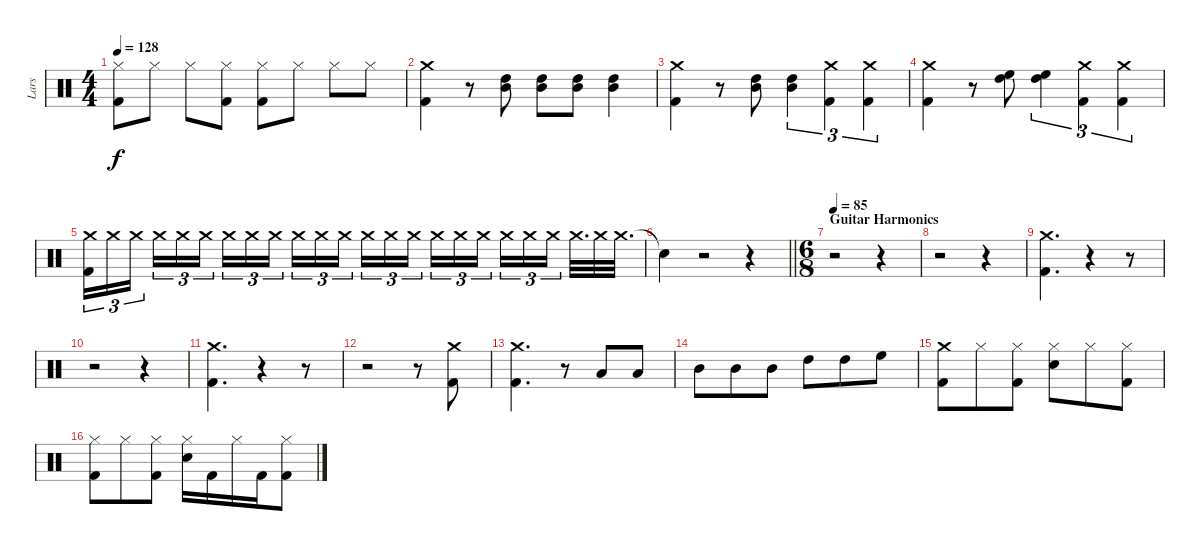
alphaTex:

\track ("Lars" "Lars") {instrument percussion}
\staff {score}
\articulation defaults
\ts (4 4)
\tempo 128
\clef neutral
\ks c
("Hi-Hat (closed)" "Kick (hit) 2").8{dy f} "Hi-Hat (closed)".8 "Hi-Hat (closed)".8 ("Kick (hit) 2" "Hi-Hat (closed)").8 ("Hi-Hat (closed)" "Kick (hit) 2").8 "Hi-Hat (closed)".8 "Hi-Hat (closed)".8 "Hi-Hat (closed)".8 |
("Kick (hit) 2" "Crash medium (hit)").4 r.8 ("High Tom (hit)" "Mid Tom (hit)").8 ("High Tom (hit)" "Mid Tom (hit)").8 ("High Tom (hit)" "Mid Tom (hit)").8 ("High Tom (hit)" "Mid Tom (hit)").4 |
("Kick (hit) 2" "Crash medium (hit)").4 r.8 ("Mid Tom (hit)" "High Tom (hit)").8 ("High Tom (hit)" "Mid Tom (hit)").4{tu (3 2)} ("Kick (hit) 2" "Crash medium (hit)").4{tu (3 2)} ("Kick (hit) 2" "Crash medium (hit)").4{tu (3 2)} |
("Crash medium (hit)" "Kick (hit) 2").4 r.8 ("High Floor Tom (hit)" "High Tom (hit)").8 ("High Tom (hit)" "High Floor Tom (hit)").4{tu (3 2)} ("Kick (hit) 2" "Crash medium (hit)").4{tu (3 2)} ("Kick (hit) 2" "Crash medium (hit)").4{tu (3 2)} |
("Kick (hit) 2" "Crash medium (hit)").16{tu (3 2)} "Crash medium (hit)".16{tu (3 2)} "Crash medium (hit)".16{tu (3 2) beam splitsecondary} "Crash medium (hit)".16{tu (3 2)} "Crash medium (hit)".16{tu (3 2)} "Crash medium (hit)".16{tu (3 2)} "Crash medium (hit)".16{tu (3 2)} "Crash medium (hit)".16{tu (3 2)} "Crash medium (hit)".16{tu (3 2) beam splitsecondary} "Crash medium (hit)".16{tu (3 2)} "Crash medium (hit)".16{tu (3 2)} "Crash medium (hit)".16{tu (3 2)} "Crash medium (hit)".16{tu (3 2)} "Crash medium (hit)".16{tu (3 2)} "Crash medium (hit)".16{tu (3 2) beam splitsecondary} "Crash medium (hit)".16{tu (3 2)} "Crash medium (hit)".16{tu (3 2)} "Crash medium (hit)".16{tu (3 2)} "Crash medium (hit)".16{tu (3 2)} "Crash medium (hit)".16{tu (3 2)} "Crash medium (hit)".16{tu (3 2) beam splitsecondary} "Crash medium (hit)".32{d} "Crash medium (hit)".32 "Crash medium (hit)".32{d} |
\barLineRight lightlight "Snare (hit)"{t}.4
r.2 r.4 |
\ts (6 8)
\section ("" "Guitar Harmonics")
\tempo 85
r.2 r.4 |
r.2 r.4 |
("Kick (hit) 2" "Crash medium (hit)").4{d} r.4 r.8 |
r.2 r.4 |
("Crash medium (hit)" "Kick (hit) 2").4{d} r.4 r.8 |
r.2 r.8 ("Kick (hit) 2" "Crash medium (hit)").8 |
("Kick (hit) 2" "Crash medium (hit)").4{d} r.8 "Low Tom (hit)".8 "Low Tom (hit)".8 |
"Mid Tom (hit)".8 "Mid Tom (hit)".8 "Mid Tom (hit)".8 "High Tom (hit)".8 "High Tom (hit)".8 "High Floor Tom (hit)".8 |
("Kick (hit) 2" "Crash medium (hit)").8 "Hi-Hat (closed)".8 ("Kick (hit) 2" "Hi-Hat (closed)").8 ("Hi-Hat (closed)" "Snare (hit) 2").8 "Hi-Hat (closed)".8 ("Kick (hit) 2" "Hi-Hat (closed)").8 |
("Hi-Hat (closed)" "Kick (hit) 2").8 "Hi-Hat (closed)".8 ("Kick (hit) 2" "Hi-Hat (closed)").8 ("Hi-Hat (closed)" "Snare (hit) 2").16 "Kick (hit) 2".16 "Hi-Hat (closed)".16 "Kick (hit) 2".16 ("Kick (hit) 2" "Hi-Hat (closed)").8
